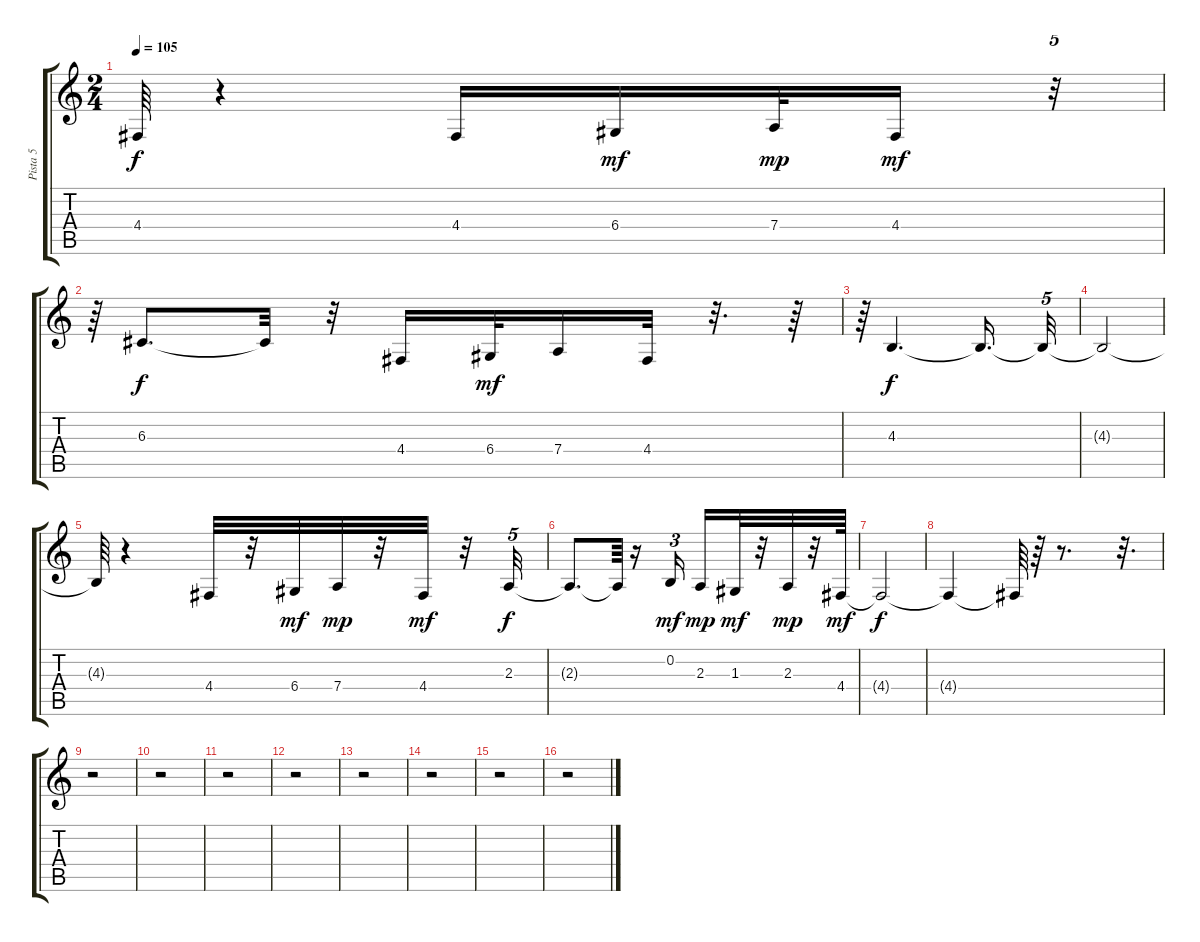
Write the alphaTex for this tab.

\track ("Pista 5" "Pista 5") {instrument trombone}
\staff {score tabs}
\tuning (E4 B3 G3 D3 A2 E2) {hide}
\ts (2 4)
\tempo 105
\clef g2
\ks c
4.4{t}.64{dy f} r.4 4.4.16 6.4.16{dy mf} 7.4.32{dy mp} 4.4.16{dy mf} r.32{tu (5 4)} |
r.64 6.3.8{d dy f} 6.3{t}.32 r.32 4.4.16 6.4.32{dy mf} 7.4.16 4.4.32 r.32{d} r.64 |
r.64 4.3.4{d dy f} 4.3{t}.16{d} 4.3{t}.32{tu (5 4)} |
4.3{t}.2 |
4.3{t}.64 r.4 4.4.32 r.32 6.4.32{dy mf} 7.4.32{dy mp} r.32 4.4.32{dy mf} r.32 2.3.32{tu (5 4) dy f} |
2.3{t}.8{d} 2.3{t}.64 r.16 0.2.16{tu (3 2) dy mf} 2.3.16{dy mp} 1.3.32{dy mf} r.32 2.3.32{dy mp} r.32 4.4.64{dy mf} |
4.4{t}.2{dy f} |
4.4{t}.4 4.4{t}.64 r.64 r.8{d} r.32{d} |
r.2 |
r.2 |
r.2 |
r.2 |
r.2 |
r.2 |
r.2 |
r.2
